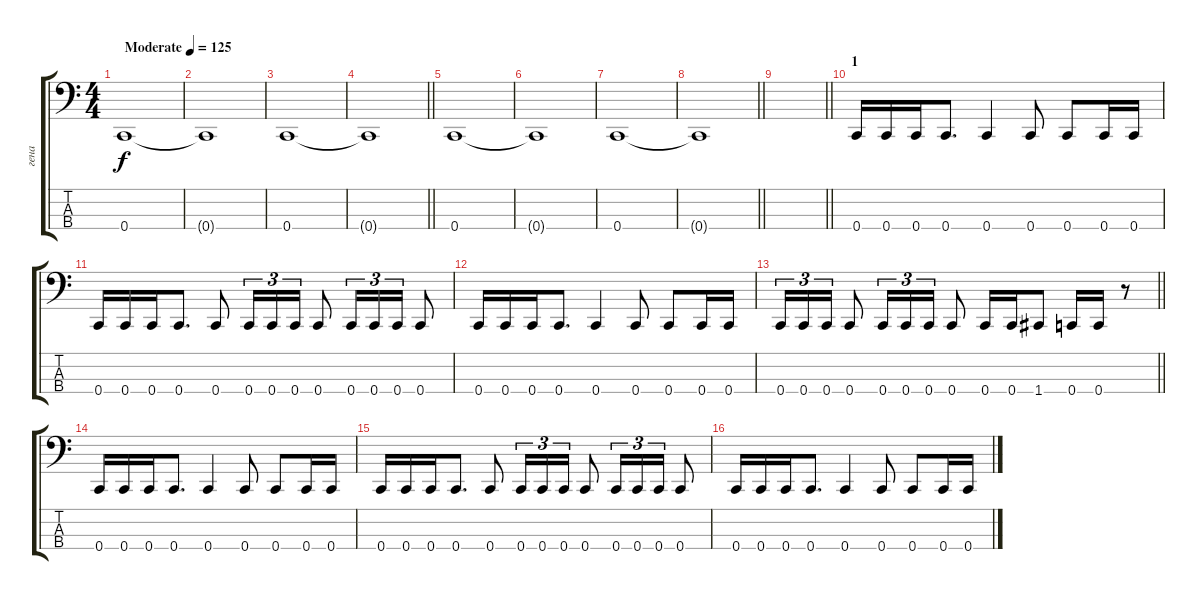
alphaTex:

\track ("гена" "гена") {instrument electricbasspick}
\staff {score tabs}
\tuning (F2 C2 G1 C1) {hide}
\ts (4 4)
\tempo (125 "Moderate")
\clef f4
\ks c
0.4.1{dy f instrument electricbasspick} |
0.4{t}.1 |
0.4.1 |
\barLineRight lightlight
0.4{t}.1 |
0.4.1 |
0.4{t}.1 |
0.4.1 |
\barLineRight lightlight
0.4{t}.1 |
\barLineRight lightlight
|
\section ("" "1")
0.4.16 0.4.16 0.4.16 0.4.8{d} 0.4.4 0.4.8 0.4.8 0.4.16 0.4.16 |
0.4.16 0.4.16 0.4.16 0.4.8{d} 0.4.8 0.4.16{tu (3 2)} 0.4.16{tu (3 2)} 0.4.16{tu (3 2)} 0.4.8 0.4.16{tu (3 2)} 0.4.16{tu (3 2)} 0.4.16{tu (3 2)} 0.4.8 |
0.4.16 0.4.16 0.4.16 0.4.8{d} 0.4.4 0.4.8 0.4.8 0.4.16 0.4.16 |
\barLineRight lightlight
0.4.16{tu (3 2)} 0.4.16{tu (3 2)} 0.4.16{tu (3 2)} 0.4.8 0.4.16{tu (3 2)} 0.4.16{tu (3 2)} 0.4.16{tu (3 2)} 0.4.8 0.4.16 0.4.16 1.4.8 0.4.16 0.4.16 r.8 |
0.4.16 0.4.16 0.4.16 0.4.8{d} 0.4.4 0.4.8 0.4.8 0.4.16 0.4.16 |
0.4.16 0.4.16 0.4.16 0.4.8{d} 0.4.8 0.4.16{tu (3 2)} 0.4.16{tu (3 2)} 0.4.16{tu (3 2)} 0.4.8 0.4.16{tu (3 2)} 0.4.16{tu (3 2)} 0.4.16{tu (3 2)} 0.4.8 |
0.4.16 0.4.16 0.4.16 0.4.8{d} 0.4.4 0.4.8 0.4.8 0.4.16 0.4.16
